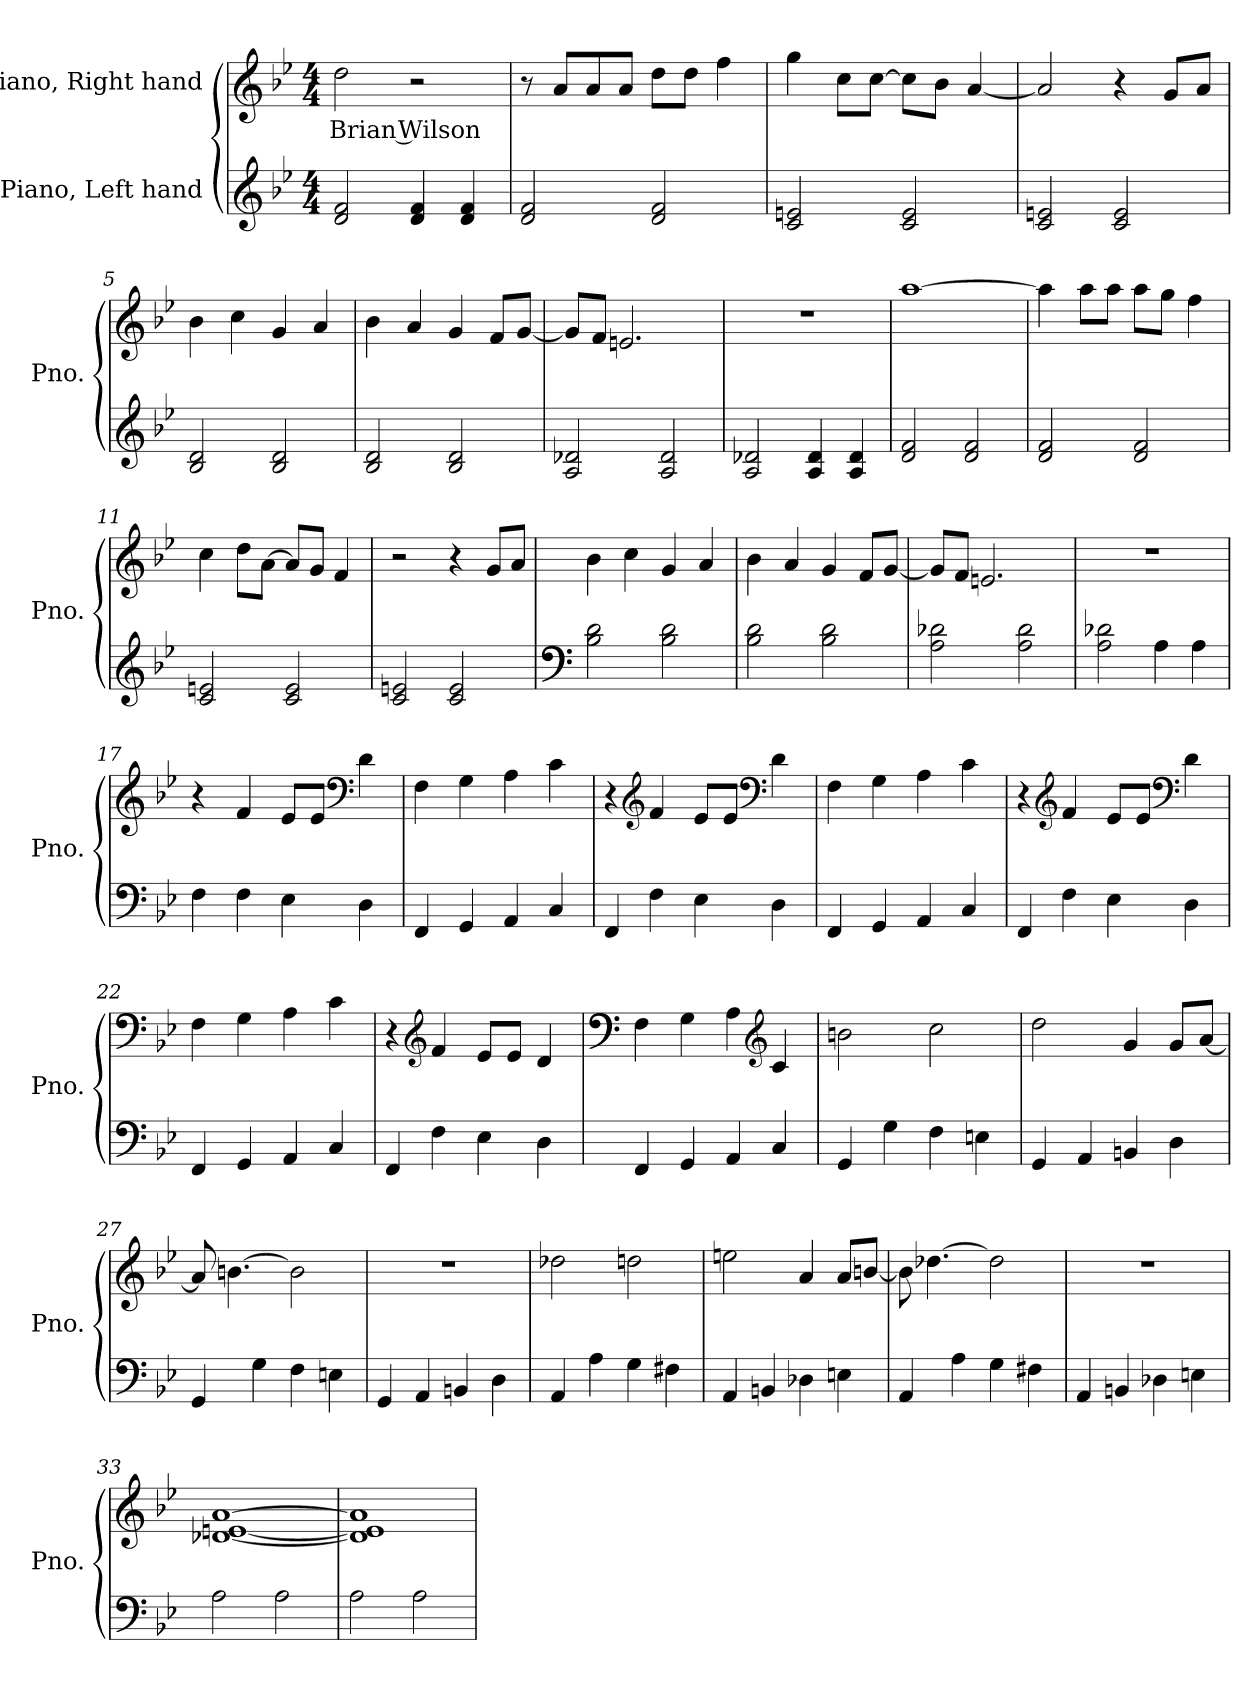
**kern	**kern	**text
*part2	*part1	*part1
*staff2	*staff1	*staff1
*I"Piano, Left hand	*I"Piano, Right hand	*
*I'Pno.	*I'Pno.	*
*clefG2	*clefG2	*
*k[b-e-]	*k[b-e-]	*
*M4/4	*M4/4	*
*MM120	*MM120	*
=1	=1	=1
!	!	!LO:LY:b
2d/ 2f/	2dd\	Brian Wilson
4d/ 4f/	2r	.
4d/ 4f/	.	.
=2	=2	=2
2d/ 2f/	8r	.
.	8a/L	.
.	8a/	.
.	8a/J	.
2d/ 2f/	8dd\L	.
.	8dd\J	.
.	4ff\	.
=3	=3	=3
2c/ 2en/	4gg\	.
.	8cc\L	.
.	[8cc\J	.
2c/ 2e/	8cc\L]	.
.	8b-\J	.
.	[4a/	.
=4	=4	=4
2c/ 2en/	2a/]	.
2c/ 2e/	4r	.
.	8g/L	.
.	8a/J	.
=5	=5	=5
2B-/ 2d/	4b-\	.
.	4cc\	.
2B-/ 2d/	4g/	.
.	4a/	.
!!LO:LB:g=z
=6	=6	=6
2B-/ 2d/	4b-\	.
.	4a/	.
2B-/ 2d/	4g/	.
.	8f/L	.
.	[8g/J	.
=7	=7	=7
2A/ 2d-X/	8g/L]	.
.	8f/J	.
.	2.en/	.
2A/ 2d-/	.	.
=8	=8	=8
2A/ 2d-X/	1r	.
4A/ 4d-/	.	.
4A/ 4d-/	.	.
=9	=9	=9
2d/ 2f/	[1aa	.
2d/ 2f/	.	.
=10	=10	=10
2d/ 2f/	4aa\]	.
.	8aa\L	.
.	8aa\J	.
2d/ 2f/	8aa\L	.
.	8gg\J	.
.	4ff\	.
=11	=11	=11
2c/ 2en/	4cc\	.
.	8dd\L	.
.	[8a\J	.
2c/ 2e/	8a/L]	.
.	8g/J	.
.	4f/	.
=12	=12	=12
2c/ 2en/	2r	.
2c/ 2e/	4r	.
.	8g/L	.
.	8a/J	.
!!LO:LB:g=z
=13	=13	=13
*clefF4	*	*
2B-\ 2d\	4b-\	.
.	4cc\	.
2B-\ 2d\	4g/	.
.	4a/	.
=14	=14	=14
2B-\ 2d\	4b-\	.
.	4a/	.
2B-\ 2d\	4g/	.
.	8f/L	.
.	[8g/J	.
=15	=15	=15
2A\ 2d-X\	8g/L]	.
.	8f/J	.
.	2.en/	.
2A\ 2d-\	.	.
=16	=16	=16
2A\ 2d-X\	1r	.
4A\	.	.
4A\	.	.
=17	=17	=17
4F\	4r	.
4F\	4f/	.
4E-\	8e-/L	.
.	8e-/J	.
*	*clefF4	*
4D\	4d\	.
=18	=18	=18
4FF/	4F\	.
4GG/	4G\	.
4AA/	4A\	.
4C/	4c\	.
=19	=19	=19
4FF/	4r	.
*	*clefG2	*
4F\	4f/	.
4E-\	8e-/L	.
.	8e-/J	.
*	*clefF4	*
4D\	4d\	.
!!LO:LB:g=z
=20	=20	=20
4FF/	4F\	.
4GG/	4G\	.
4AA/	4A\	.
4C/	4c\	.
=21	=21	=21
4FF/	4r	.
*	*clefG2	*
4F\	4f/	.
4E-\	8e-/L	.
.	8e-/J	.
*	*clefF4	*
4D\	4d\	.
=22	=22	=22
4FF/	4F\	.
4GG/	4G\	.
4AA/	4A\	.
4C/	4c\	.
=23	=23	=23
4FF/	4r	.
*	*clefG2	*
4F\	4f/	.
4E-\	8e-/L	.
.	8e-/J	.
4D\	4d/	.
=24	=24	=24
*	*clefF4	*
4FF/	4F\	.
4GG/	4G\	.
4AA/	4A\	.
*	*clefG2	*
4C/	4c/	.
=25	=25	=25
4GG/	2bn\	.
4G\	.	.
4F\	2cc\	.
4En\	.	.
!!LO:LB:g=z
=26	=26	=26
4GG/	2dd\	.
4AA/	.	.
4BBn/	4g/	.
4D\	8g/L	.
.	[8a/J	.
=27	=27	=27
4GG/	8a/]	.
.	[4.bn\	.
4G\	.	.
4F\	2b\]	.
4En\	.	.
=28	=28	=28
4GG/	1r	.
4AA/	.	.
4BBn/	.	.
4D\	.	.
=29	=29	=29
4AA/	2dd-X\	.
4A\	.	.
4G\	2ddn\	.
4F#X\	.	.
=30	=30	=30
4AA/	2een\	.
4BBn/	.	.
4D-X\	4a/	.
4En\	8a/L	.
.	[8bn/J	.
=31	=31	=31
4AA/	8b\]	.
.	[4.dd-X\	.
4A\	.	.
4G\	2dd-\]	.
4F#X\	.	.
!!LO:LB:g=z
=32	=32	=32
4AA/	1r	.
4BBn/	.	.
4D-X\	.	.
4En\	.	.
=33	=33	=33
2A\	[1d-X [1en [1a	.
2A\	.	.
=34	=34	=34
2A\	1d-] 1e] 1a]	.
2A\	.	.
=	=	=
*-	*-	*-
